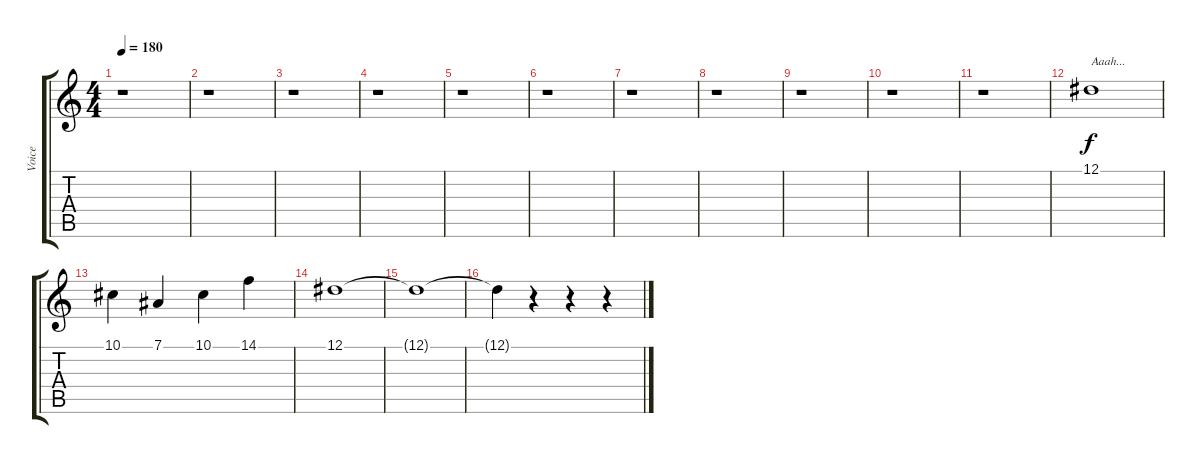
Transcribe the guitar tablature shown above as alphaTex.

\track ("Voice" "Voice") {instrument violin}
\staff {score tabs}
\tuning (Eb4 Bb3 Gb3 Db3 Ab2 Eb2) {hide}
\ts (4 4)
\tempo 180
\clef g2
\ks c
r.1{dy f} |
r.1 |
r.1 |
r.1 |
r.1 |
r.1 |
r.1 |
r.1 |
r.1 |
r.1 |
r.1 |
12.1.1{txt "Aaah..."} |
10.1.4 7.1.4 10.1.4 14.1.4 |
12.1.1 |
12.1{t}.1 |
12.1{t}.4 r.4 r.4 r.4
